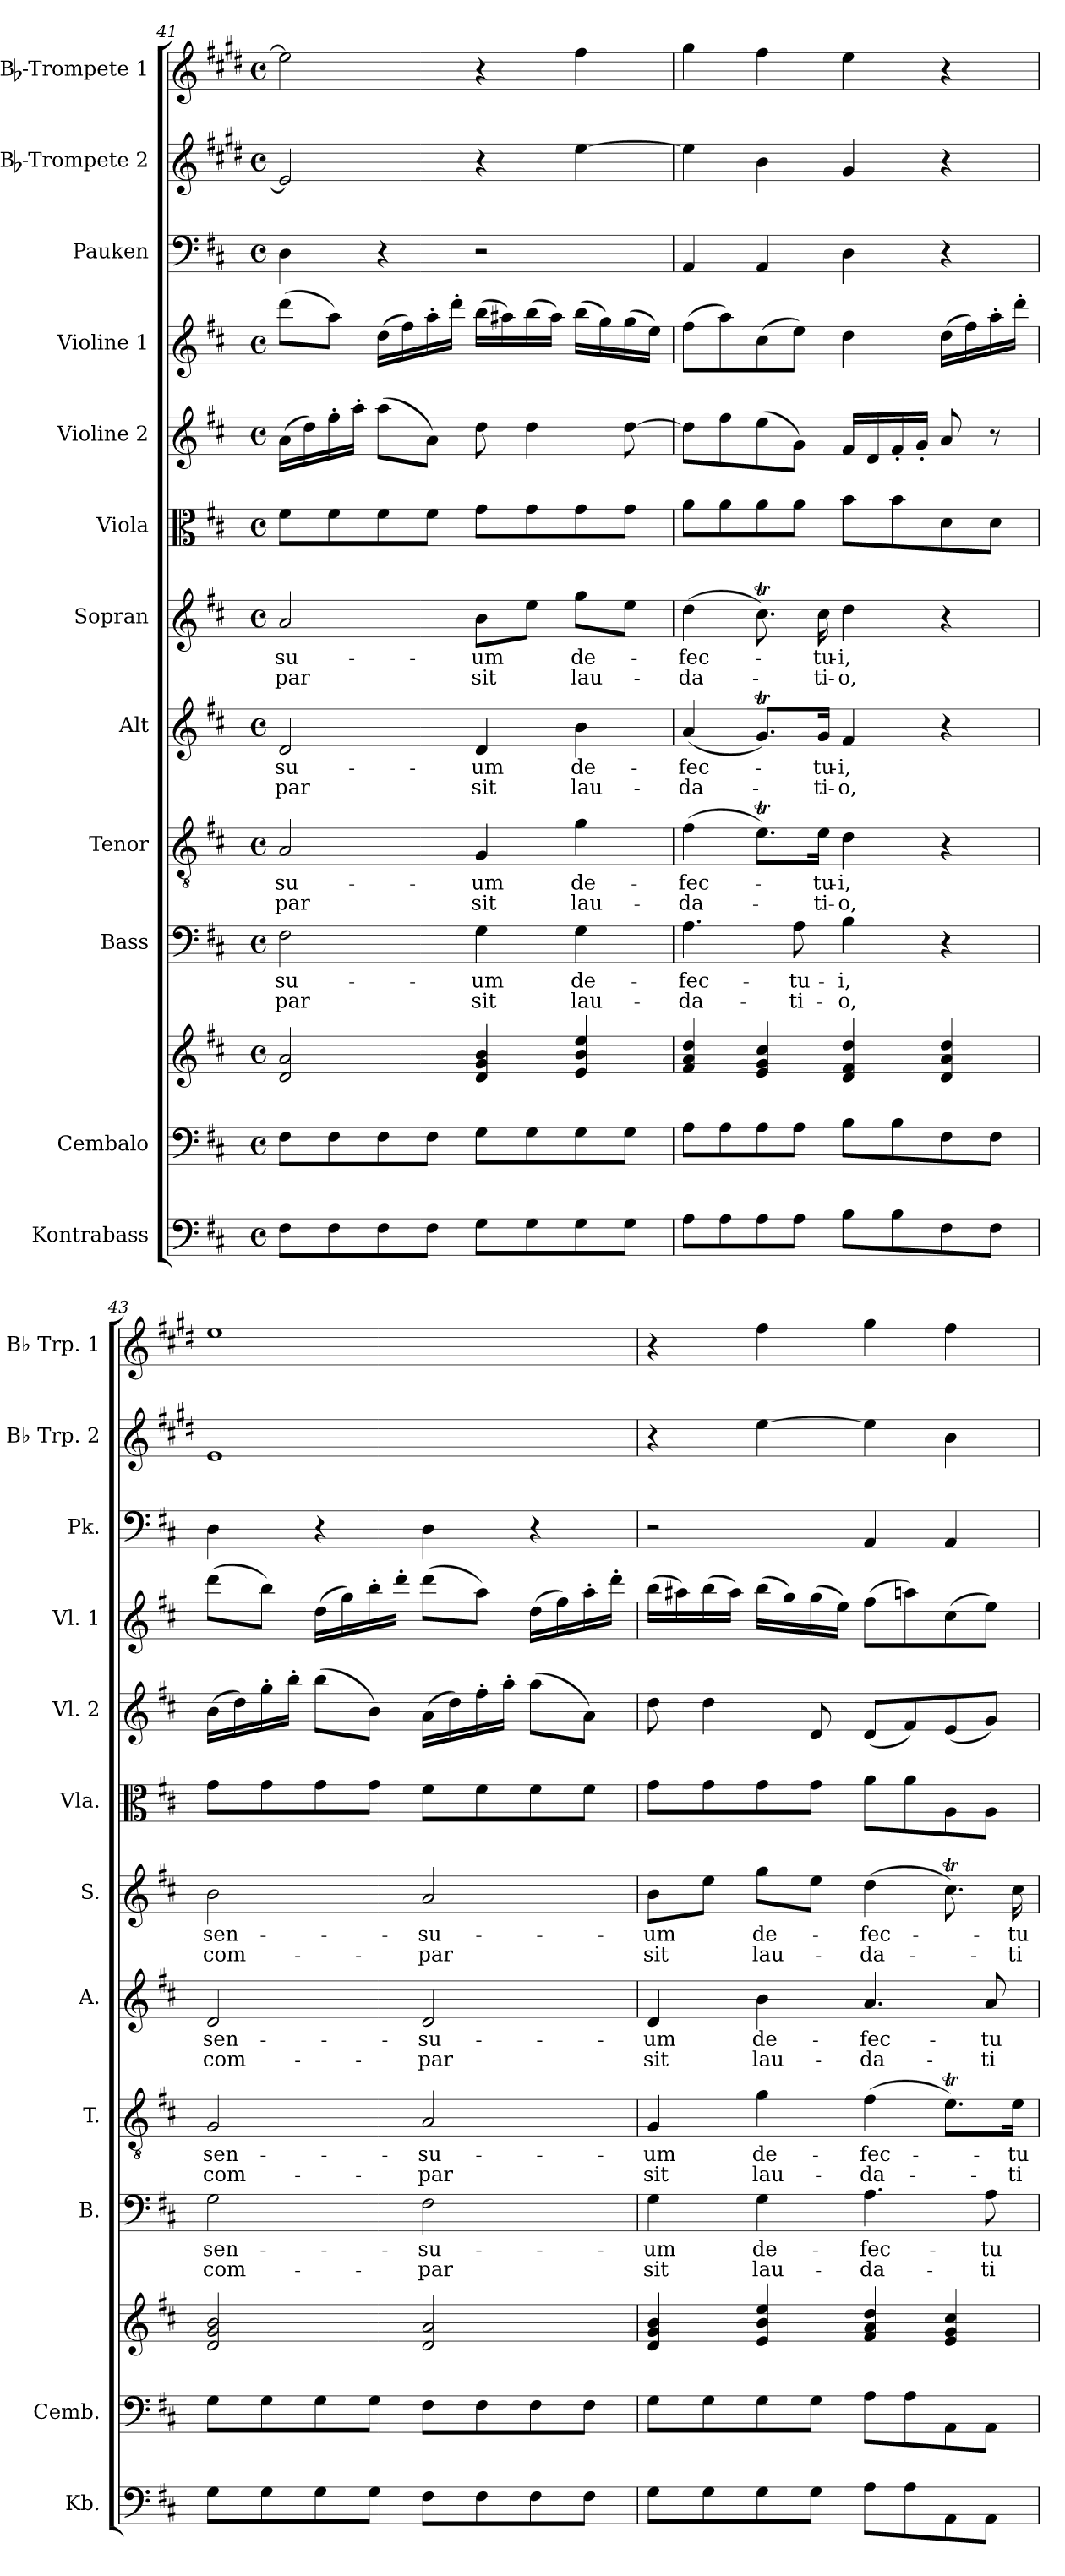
**kern	**kern	**kern	**kern	**text	**text	**kern	**text	**text	**kern	**text	**text	**kern	**text	**text	**kern	**kern	**kern	**kern	**kern	**kern
*part12	*part11	*part11	*part10	*part10	*part10	*part9	*part9	*part9	*part8	*part8	*part8	*part7	*part7	*part7	*part6	*part5	*part4	*part3	*part2	*part1
*staff13	*staff12	*staff11	*staff10	*staff10	*staff10	*staff9	*staff9	*staff9	*staff8	*staff8	*staff8	*staff7	*staff7	*staff7	*staff6	*staff5	*staff4	*staff3	*staff2	*staff1
*I"Kontrabass	*I"Cembalo	*	*I"Bass	*	*	*I"Tenor	*	*	*I"Alt	*	*	*I"Sopran	*	*	*I"Viola	*I"Violine 2	*I"Violine 1	*I"Pauken	*I"Bb-Trompete 2	*I"Bb-Trompete 1
*I'Kb.	*I'Cemb.	*	*I'B.	*	*	*I'T.	*	*	*I'A.	*	*	*I'S.	*	*	*I'Vla.	*I'Vl. 2	*I'Vl. 1	*I'Pk.	*I'Bb Trp. 2	*I'Bb Trp. 1
*clefF4	*clefF4	*clefG2	*clefF4	*	*	*clefGv2	*	*	*clefG2	*	*	*clefG2	*	*	*clefC3	*clefG2	*clefG2	*clefF4	*clefG2	*clefG2
*ITrd7c12	*	*	*	*	*	*	*	*	*	*	*	*	*	*	*	*	*	*	*ITrd1c2	*ITrd1c2
*k[f#c#]	*k[f#c#]	*k[f#c#]	*k[f#c#]	*	*	*k[f#c#]	*	*	*k[f#c#]	*	*	*k[f#c#]	*	*	*k[f#c#]	*k[f#c#]	*k[f#c#]	*k[f#c#]	*k[f#c#]	*k[f#c#]
*D:	*D:	*D:	*D:	*	*	*D:	*	*	*D:	*	*	*D:	*	*	*D:	*D:	*D:	*D:	*D:	*D:
*M4/4	*M4/4	*M4/4	*M4/4	*	*	*M4/4	*	*	*M4/4	*	*	*M4/4	*	*	*M4/4	*M4/4	*M4/4	*M4/4	*M4/4	*M4/4
*met(c)	*met(c)	*met(c)	*met(c)	*	*	*met(c)	*	*	*met(c)	*	*	*met(c)	*	*	*met(c)	*met(c)	*met(c)	*met(c)	*met(c)	*met(c)
=41	=41	=41	=41	=41	=41	=41	=41	=41	=41	=41	=41	=41	=41	=41	=41	=41	=41	=41	=41	=41
!	!	!	!	!LO:LY:b	!LO:LY:b	!	!LO:LY:b	!LO:LY:b	!	!LO:LY:b	!LO:LY:b	!	!LO:LY:b	!LO:LY:b	!	!	!	!	!	!
8FF#\L	8F#\L	2d/ 2a/	2F#\	-su-	-par	2A/	-su-	-par	2d/	-su-	-par	2a/	-su-	-par	8f#\L	(>16a\LL	(>8ddd\L	4D\	2d/]	2dd\]
.	.	.	.	.	.	.	.	.	.	.	.	.	.	.	.	16dd\)	.	.	.	.
8FF#\	8F#\	.	.	.	.	.	.	.	.	.	.	.	.	.	8f#\	16ff#'>\	8aa\J)	.	.	.
.	.	.	.	.	.	.	.	.	.	.	.	.	.	.	.	16aa'>\JJ	.	.	.	.
8FF#\	8F#\	.	.	.	.	.	.	.	.	.	.	.	.	.	8f#\	(>8aa\L	(>16dd\LL	4r	.	.
.	.	.	.	.	.	.	.	.	.	.	.	.	.	.	.	.	16ff#\)	.	.	.
8FF#\J	8F#\J	.	.	.	.	.	.	.	.	.	.	.	.	.	8f#\J	8a\J)	16aa'>\	.	.	.
.	.	.	.	.	.	.	.	.	.	.	.	.	.	.	.	.	16ddd'>\JJ	.	.	.
!	!	!	!	!LO:LY:b	!LO:LY:b	!	!LO:LY:b	!LO:LY:b	!	!LO:LY:b	!LO:LY:b	!	!LO:LY:b	!LO:LY:b	!	!	!	!	!	!
8GG\L	8G\L	4d/ 4g/ 4b/	4G\	-um	sit	4G/	-um	sit	4d/	-um	sit	8b\L	-um	sit	8g\L	8dd\	(>16bb\LL	2r	4r	4r
.	.	.	.	.	.	.	.	.	.	.	.	.	.	.	.	.	16aa#X\)	.	.	.
8GG\	8G\	.	.	.	.	.	.	.	.	.	.	8ee\J	.	.	8g\	4dd\	(>16bb\	.	.	.
.	.	.	.	.	.	.	.	.	.	.	.	.	.	.	.	.	16aa#\JJ)	.	.	.
!	!	!	!	!LO:LY:b	!LO:LY:b	!	!LO:LY:b	!LO:LY:b	!	!LO:LY:b	!LO:LY:b	!	!LO:LY:b	!LO:LY:b	!	!	!	!	!	!
8GG\	8G\	4e/ 4b/ 4ee/	4G\	de-	lau-	4g\	de-	lau-	4b\	de-	lau-	8gg\L	de-	lau-	8g\	.	(>16bb\LL	.	[4dd\	4ee\
.	.	.	.	.	.	.	.	.	.	.	.	.	.	.	.	.	16gg\)	.	.	.
8GG\J	8G\J	.	.	.	.	.	.	.	.	.	.	8ee\J	.	.	8g\J	[8dd\	(>16gg\	.	.	.
.	.	.	.	.	.	.	.	.	.	.	.	.	.	.	.	.	16ee\JJ)	.	.	.
=42	=42	=42	=42	=42	=42	=42	=42	=42	=42	=42	=42	=42	=42	=42	=42	=42	=42	=42	=42	=42
!	!	!	!	!LO:LY:b	!LO:LY:b	!	!LO:LY:b	!LO:LY:b	!	!LO:LY:b	!LO:LY:b	!	!LO:LY:b	!LO:LY:b	!	!	!	!	!	!
8AA\L	8A\L	4f#/ 4a/ 4dd/	4.A\	-fec-	-da-	(>4f#\	-fec-	-da-	(<4a/	-fec-	-da-	(>4dd\	-fec-	-da-	8a\L	8dd\L]	(>8ff#\L	4AA/	4dd\]	4ff#\
8AA\	8A\	.	.	.	.	.	.	.	.	.	.	.	.	.	8a\	8ff#\	8aa\)	.	.	.
8AA\	8A\	4e/ 4g/ 4cc#/	.	.	.	8.eT\L)	.	.	8.gT/L)	.	.	8.cc#t\)	.	.	8a\	(>8ee\	(>8cc#\	4AA/	4a\	4ee\
!	!	!	!	!LO:LY:b	!LO:LY:b	!	!	!	!	!	!	!	!	!	!	!	!	!	!	!
8AA\J	8A\J	.	8A\	-tu-	-ti-	.	.	.	.	.	.	.	.	.	8a\J	8g\J)	8ee\J)	.	.	.
!	!	!	!	!	!	!	!LO:LY:b	!LO:LY:b	!	!LO:LY:b	!LO:LY:b	!	!LO:LY:b	!LO:LY:b	!	!	!	!	!	!
.	.	.	.	.	.	16e\Jk	-tu-	-ti-	16g/Jk	-tu-	-ti-	16cc#\	-tu-	-ti-	.	.	.	.	.	.
!	!	!	!	!LO:LY:b	!LO:LY:b	!	!LO:LY:b	!LO:LY:b	!	!LO:LY:b	!LO:LY:b	!	!LO:LY:b	!LO:LY:b	!	!	!	!	!	!
8BB\L	8B\L	4d/ 4f#/ 4dd/	4B\	-i,	-o,	4d\	-i,	-o,	4f#/	-i,	-o,	4dd\	-i,	-o,	8b\L	16f#/LL	4dd\	4D\	4f#/	4dd\
.	.	.	.	.	.	.	.	.	.	.	.	.	.	.	.	16d/	.	.	.	.
8BB\	8B\	.	.	.	.	.	.	.	.	.	.	.	.	.	8b\	16f#'</	.	.	.	.
.	.	.	.	.	.	.	.	.	.	.	.	.	.	.	.	16g'</JJ	.	.	.	.
8FF#\	8F#\	4d/ 4a/ 4dd/	4r	.	.	4r	.	.	4r	.	.	4r	.	.	8d\	8a/	(>16dd\LL	4r	4r	4r
.	.	.	.	.	.	.	.	.	.	.	.	.	.	.	.	.	16ff#\)	.	.	.
8FF#\J	8F#\J	.	.	.	.	.	.	.	.	.	.	.	.	.	8d\J	8r	16aa'>\	.	.	.
.	.	.	.	.	.	.	.	.	.	.	.	.	.	.	.	.	16ddd'>\JJ	.	.	.
!!LO:PB:g=z
=43	=43	=43	=43	=43	=43	=43	=43	=43	=43	=43	=43	=43	=43	=43	=43	=43	=43	=43	=43	=43
!	!	!	!	!LO:LY:b	!LO:LY:b	!	!LO:LY:b	!LO:LY:b	!	!LO:LY:b	!LO:LY:b	!	!LO:LY:b	!LO:LY:b	!	!	!	!	!	!
8GG\L	8G\L	2d/ 2g/ 2b/	2G\	sen-	com-	2G/	sen-	com-	2d/	sen-	com-	2b\	sen-	com-	8g\L	(>16b\LL	(>8ddd\L	4D\	1d	1dd
.	.	.	.	.	.	.	.	.	.	.	.	.	.	.	.	16dd\)	.	.	.	.
8GG\	8G\	.	.	.	.	.	.	.	.	.	.	.	.	.	8g\	16gg'>\	8bb\J)	.	.	.
.	.	.	.	.	.	.	.	.	.	.	.	.	.	.	.	16bb'>\JJ	.	.	.	.
8GG\	8G\	.	.	.	.	.	.	.	.	.	.	.	.	.	8g\	(>8bb\L	(>16dd\LL	4r	.	.
.	.	.	.	.	.	.	.	.	.	.	.	.	.	.	.	.	16gg\)	.	.	.
8GG\J	8G\J	.	.	.	.	.	.	.	.	.	.	.	.	.	8g\J	8b\J)	16bb'>\	.	.	.
.	.	.	.	.	.	.	.	.	.	.	.	.	.	.	.	.	16ddd'>\JJ	.	.	.
!	!	!	!	!LO:LY:b	!LO:LY:b	!	!LO:LY:b	!LO:LY:b	!	!LO:LY:b	!LO:LY:b	!	!LO:LY:b	!LO:LY:b	!	!	!	!	!	!
8FF#\L	8F#\L	2d/ 2a/	2F#\	-su-	-par	2A/	-su-	-par	2d/	-su-	-par	2a/	-su-	-par	8f#\L	(>16a\LL	(>8ddd\L	4D\	.	.
.	.	.	.	.	.	.	.	.	.	.	.	.	.	.	.	16dd\)	.	.	.	.
8FF#\	8F#\	.	.	.	.	.	.	.	.	.	.	.	.	.	8f#\	16ff#'>\	8aa\J)	.	.	.
.	.	.	.	.	.	.	.	.	.	.	.	.	.	.	.	16aa'>\JJ	.	.	.	.
8FF#\	8F#\	.	.	.	.	.	.	.	.	.	.	.	.	.	8f#\	(>8aa\L	(>16dd\LL	4r	.	.
.	.	.	.	.	.	.	.	.	.	.	.	.	.	.	.	.	16ff#\)	.	.	.
8FF#\J	8F#\J	.	.	.	.	.	.	.	.	.	.	.	.	.	8f#\J	8a\J)	16aa'>\	.	.	.
.	.	.	.	.	.	.	.	.	.	.	.	.	.	.	.	.	16ddd'>\JJ	.	.	.
=44	=44	=44	=44	=44	=44	=44	=44	=44	=44	=44	=44	=44	=44	=44	=44	=44	=44	=44	=44	=44
!	!	!	!	!LO:LY:b	!LO:LY:b	!	!LO:LY:b	!LO:LY:b	!	!LO:LY:b	!LO:LY:b	!	!LO:LY:b	!LO:LY:b	!	!	!	!	!	!
8GG\L	8G\L	4d/ 4g/ 4b/	4G\	-um	sit	4G/	-um	sit	4d/	-um	sit	8b\L	-um	sit	8g\L	8dd\	(>16bb\LL	2r	4r	4r
.	.	.	.	.	.	.	.	.	.	.	.	.	.	.	.	.	16aa#X\)	.	.	.
8GG\	8G\	.	.	.	.	.	.	.	.	.	.	8ee\J	.	.	8g\	4dd\	(>16bb\	.	.	.
.	.	.	.	.	.	.	.	.	.	.	.	.	.	.	.	.	16aa#\JJ)	.	.	.
!	!	!	!	!LO:LY:b	!LO:LY:b	!	!LO:LY:b	!LO:LY:b	!	!LO:LY:b	!LO:LY:b	!	!LO:LY:b	!LO:LY:b	!	!	!	!	!	!
8GG\	8G\	4e/ 4b/ 4ee/	4G\	de-	lau-	4g\	de-	lau-	4b\	de-	lau-	8gg\L	de-	lau-	8g\	.	(>16bb\LL	.	[4dd\	4ee\
.	.	.	.	.	.	.	.	.	.	.	.	.	.	.	.	.	16gg\)	.	.	.
8GG\J	8G\J	.	.	.	.	.	.	.	.	.	.	8ee\J	.	.	8g\J	8d/	(>16gg\	.	.	.
.	.	.	.	.	.	.	.	.	.	.	.	.	.	.	.	.	16ee\JJ)	.	.	.
!	!	!	!	!LO:LY:b	!LO:LY:b	!	!LO:LY:b	!LO:LY:b	!	!LO:LY:b	!LO:LY:b	!	!LO:LY:b	!LO:LY:b	!	!	!	!	!	!
8AA\L	8A\L	4f#/ 4a/ 4dd/	4.A\	-fec-	-da-	(>4f#\	-fec-	-da-	4.a/	-fec-	-da-	(>4dd\	-fec-	-da-	8a\L	(<8d/L	(>8ff#\L	4AA/	4dd\]	4ff#\
8AA\	8A\	.	.	.	.	.	.	.	.	.	.	.	.	.	8a\	8f#/)	8aan\)	.	.	.
8AAA\	8AA\	4e/ 4g/ 4cc#/	.	.	.	8.eT\L)	.	.	.	.	.	8.cc#t\)	.	.	8A\	(<8e/	(>8cc#\	4AA/	4a\	4ee\
!	!	!	!	!LO:LY:b	!LO:LY:b	!	!	!	!	!LO:LY:b	!LO:LY:b	!	!	!	!	!	!	!	!	!
8AAA\J	8AA\J	.	8A\	-tu-	-ti-	.	.	.	8a/	-tu-	-ti-	.	.	.	8A\J	8g/J)	8ee\J)	.	.	.
!	!	!	!	!	!	!	!LO:LY:b	!LO:LY:b	!	!	!	!	!LO:LY:b	!LO:LY:b	!	!	!	!	!	!
.	.	.	.	.	.	16e\Jk	-tu-	-ti-	.	.	.	16cc#\	-tu-	-ti-	.	.	.	.	.	.
=	=	=	=	=	=	=	=	=	=	=	=	=	=	=	=	=	=	=	=	=
*-	*-	*-	*-	*-	*-	*-	*-	*-	*-	*-	*-	*-	*-	*-	*-	*-	*-	*-	*-	*-
